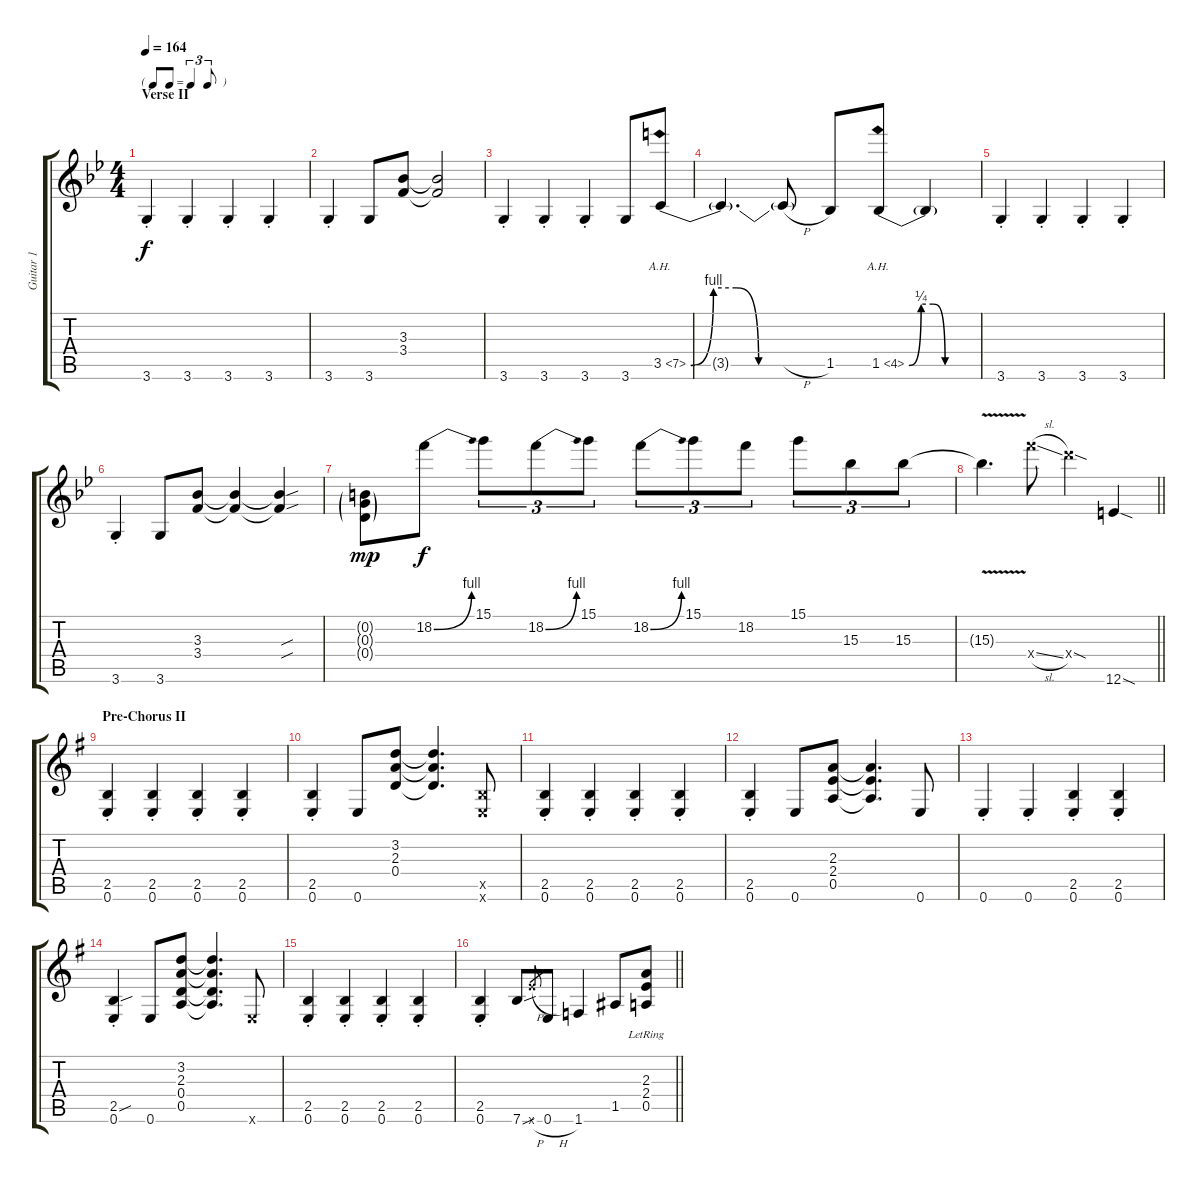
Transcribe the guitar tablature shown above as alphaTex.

\track ("Guitar 1" "Guitar 1") {instrument distortionguitar}
\staff {score tabs}
\tuning (E4 B3 G3 D3 A2 E2) {hide}
\ts (4 4)
\tf triplet8th
\section ("" "Verse II")
\tempo 164
\clef g2
\ks bb
3.6{st}.4{dy f} 3.6{st}.4 3.6{st}.4 3.6{st}.4 |
3.6{st}.4 3.6.8 (3.3 3.4).8 (3.3{t} 3.4{t}).2 |
3.6{st}.4 3.6{st}.4 3.6{st}.4 3.6.8 3.5{be (custom 0 0 10 4 20 4 30 0 51 0 60 0) ah 4}.8 |
3.5{t}.4{d} 3.5{h t}.8 1.5.8 1.5{be (custom 0 0 10 1 20 1 30 0 60 0) ah 3}.8 1.5{t}.4 |
3.6{st}.4 3.6{st}.4 3.6{st}.4 3.6{st}.4 |
3.6{st}.4 3.6.8 (3.3 3.4).8 (3.3{t} 3.4{t}).4 (3.3{sou t} 3.4{sou t}).4 |
(0.2{g} 0.3{g} 0.4{g}).8{dy mp} 18.2{be (bend 0 0 60 4)}.8{dy f} 15.1.8{tu (3 2)} 18.2{be (bend 0 0 60 4)}.8{tu (3 2)} 15.1.8{tu (3 2)} 18.2{be (bend 0 0 60 4)}.8{tu (3 2)} 15.1.8{tu (3 2)} 18.2.8{tu (3 2)} 15.1.8{tu (3 2)} 15.3.8{tu (3 2)} 15.3.8{tu (3 2)} |
\barLineRight lightlight
15.3{v t}.4{d} 27.4{sl x}.8 24.4{sod x}.4 12.6{sod}.4 |
\section ("" "Pre-Chorus II")
\ks g
(2.5{st} 0.6{st}).4 (2.5{st} 0.6{st}).4 (2.5{st} 0.6{st}).4 (2.5{st} 0.6{st}).4 |
(2.5{st} 0.6{st}).4 0.6.8 (3.2 2.3 0.4).8 (3.2{t} 2.3{t} 0.4{t}).4{d} (2.5{x} 0.6{x}).8 |
(2.5{st} 0.6{st}).4 (2.5{st} 0.6{st}).4 (2.5{st} 0.6{st}).4 (2.5{st} 0.6{st}).4 |
(2.5{st} 0.6{st}).4 0.6.8 (2.3 2.4 0.5).8 (2.3{t} 2.4{t} 0.5{t}).4{d} 0.6.8 |
0.6{st}.4 0.6{st}.4 (2.5{st} 0.6{st}).4 (2.5{st} 0.6{st}).4 |
(2.5{sou st} 0.6{st}).4 0.6.8 (3.2 2.3 0.4 0.5).8 (3.2{t} 2.3{t} 0.4{t} 0.5{t}).4{d} 0.6{x}.8 |
(2.5{st} 0.6{st}).4 (2.5{st} 0.6{st}).4 (2.5{st} 0.6{st}).4 (2.5{st} 0.6{st}).4 |
\barLineRight lightlight
(2.5{st} 0.6{st}).4 7.6{sou}.8 12.6{h x}.8{gr} 0.6{h}.8 1.6.4 1.5.8 (2.3 2.4 0.5{lr}).8
